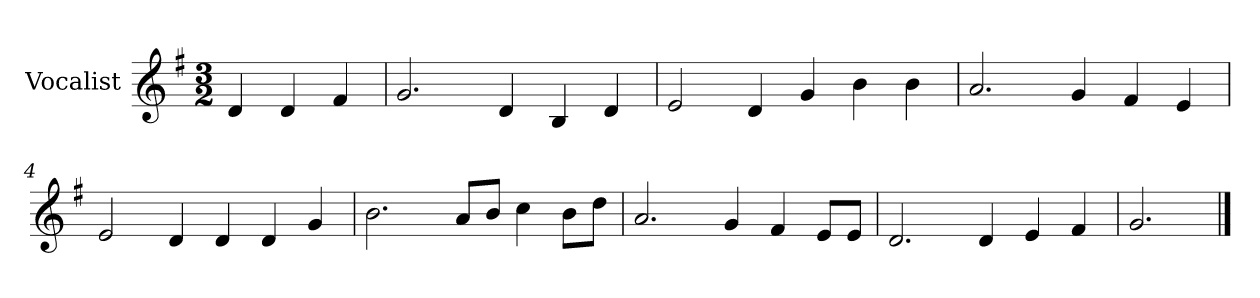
**kern
*part1
*staff1
*I"Vocalist
*k[f#]
*G:
*M3/2
=
4d
4d
4f#
=1
2.g
4d
4B
4d
=2
2e
4d
4g
4b
4b
=3
2.a
4g
4f#
4e
=4
2e
4d
4d
4d
4g
=5
2.b
8aL
8bJ
4cc
8bL
8ddJ
=6
2.a
4g
4f#
8eL
8eJ
=7
2.d
4d
4e
4f#
=8
2.g
==
*-
